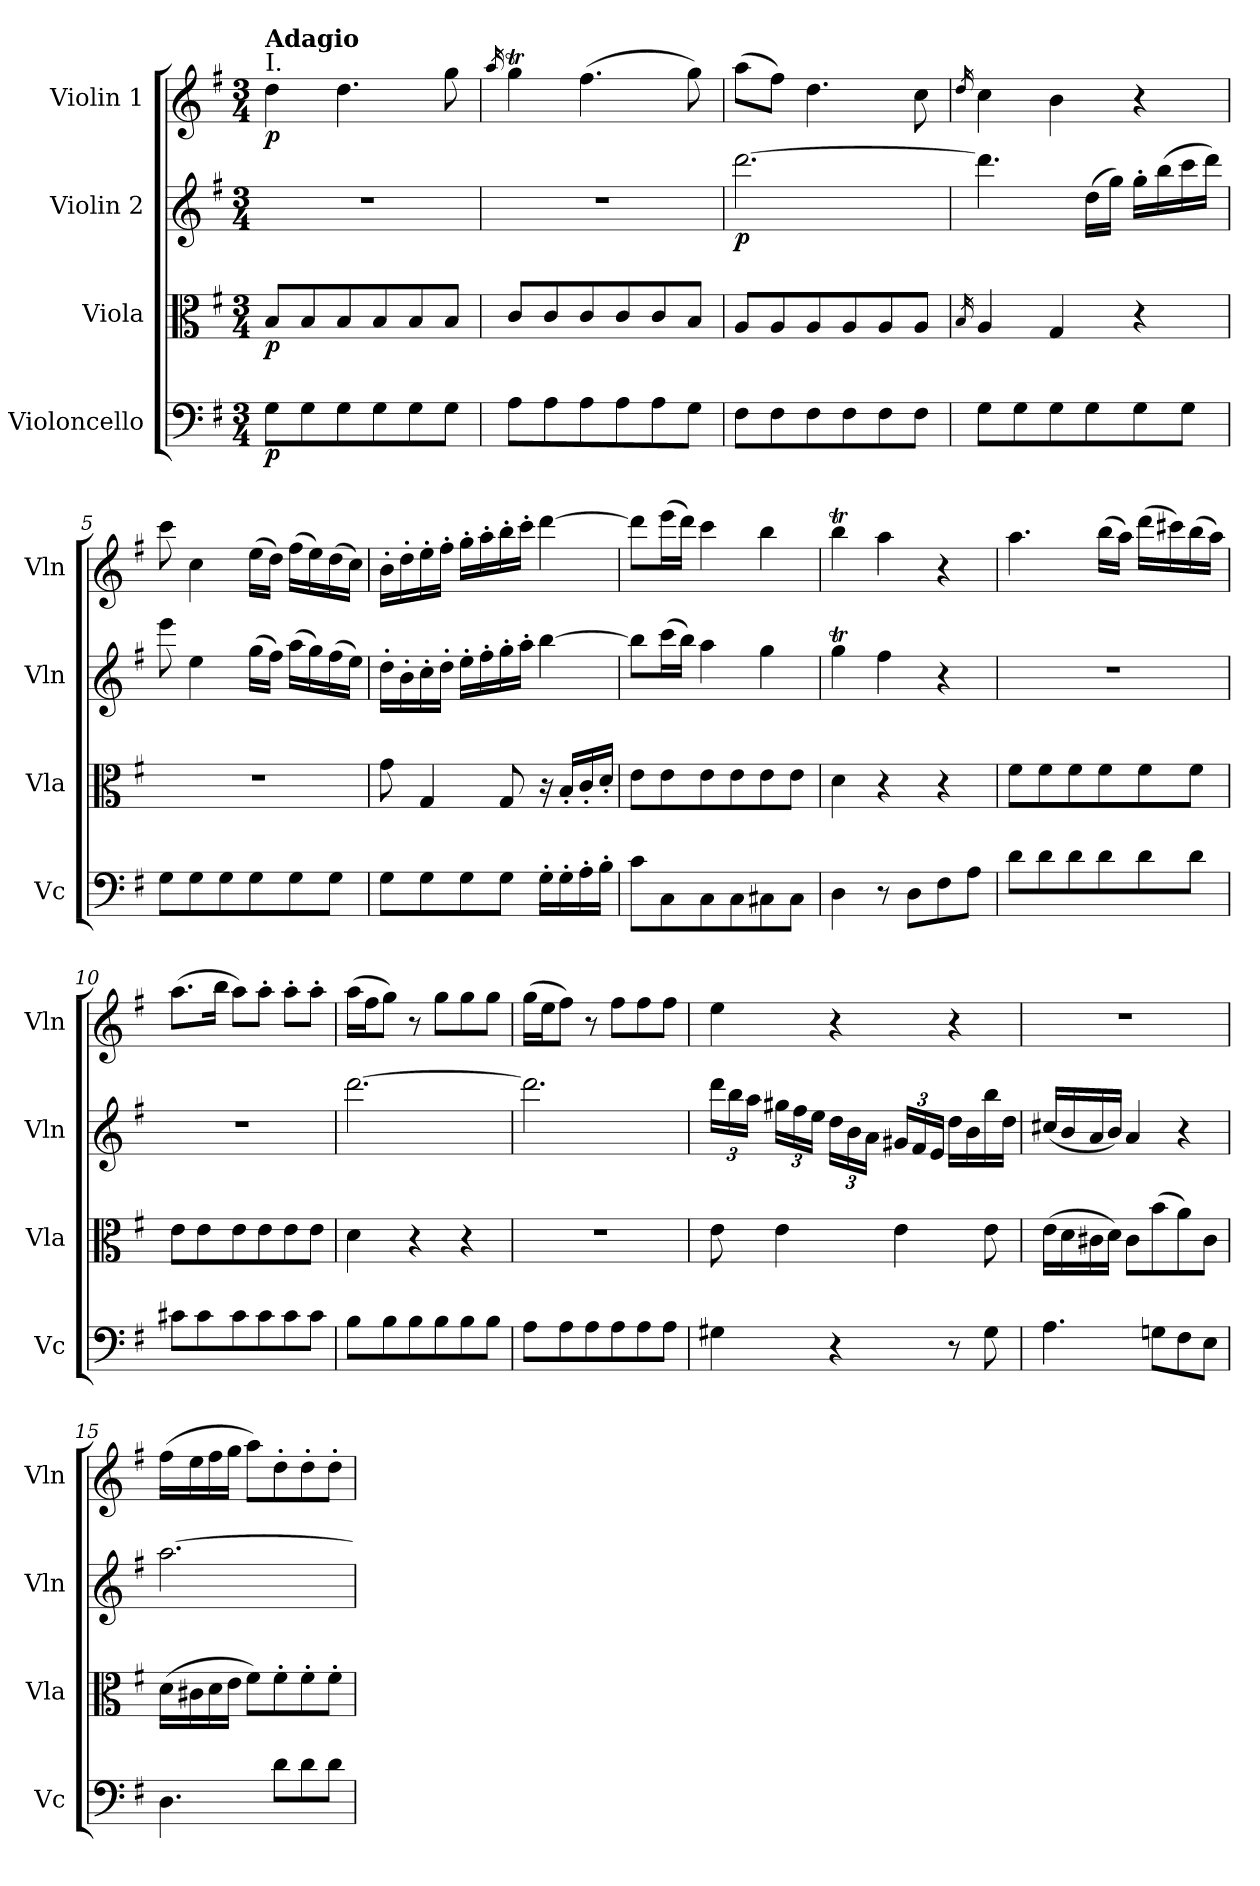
**kern	**dynam	**kern	**dynam	**kern	**dynam	**kern	**dynam
*part4	*part4	*part3	*part3	*part2	*part2	*part1	*part1
*staff4	*staff4	*staff3	*staff3	*staff2	*staff2	*staff1	*staff1
*I"Violoncello	*	*I"Viola	*	*I"Violin 2	*	*I"Violin 1	*
*I'Vc	*	*I'Vla	*	*I'Vln	*	*I'Vln	*
*clefF4	*	*clefC3	*	*clefG2	*	*clefG2	*
*k[f#]	*	*k[f#]	*	*k[f#]	*	*k[f#]	*
*M3/4	*	*M3/4	*	*M3/4	*	*M3/4	*
=1	=1	=1	=1	=1	=1	=1	=1
!	!	!	!	!	!	!LO:TX:a:t=I.	!
!	!	!	!	!	!	!LO:TX:a:B:t=Adagio	!
!	!LO:DY:b	!	!LO:DY:b	!	!	!	!LO:DY:b
8G\L	p	8B/L	p	2.r	.	4dd\	p
8G\	.	8B/	.	.	.	.	.
8G\	.	8B/	.	.	.	4.dd\	.
8G\	.	8B/	.	.	.	.	.
8G\	.	8B/	.	.	.	.	.
8G\J	.	8B/J	.	.	.	8gg\	.
=2	=2	=2	=2	=2	=2	=2	=2
.	.	.	.	.	.	16qaa/	.
8A\L	.	8c/L	.	2.r	.	4ggT\	.
8A\	.	8c/	.	.	.	.	.
8A\	.	8c/	.	.	.	(4.ff#\	.
8A\	.	8c/	.	.	.	.	.
8A\	.	8c/	.	.	.	.	.
8G\J	.	8B/J	.	.	.	8gg\)	.
=3	=3	=3	=3	=3	=3	=3	=3
!	!	!	!	!	!LO:DY:b	!	!
8F#\L	.	8A/L	.	[>2.ddd\	p	(8aa\L	.
8F#\	.	8A/	.	.	.	8ff#\J)	.
8F#\	.	8A/	.	.	.	4.dd\	.
8F#\	.	8A/	.	.	.	.	.
8F#\	.	8A/	.	.	.	.	.
8F#\J	.	8A/J	.	.	.	8cc\	.
=4	=4	=4	=4	=4	=4	=4	=4
.	.	16qB/	.	.	.	16qdd/	.
8G\L	.	4A/	.	4.ddd\]	.	4cc\	.
8G\	.	.	.	.	.	.	.
8G\	.	4G/	.	.	.	4b\	.
8G\	.	.	.	(16dd\LL	.	.	.
.	.	.	.	16gg\JJ)	.	.	.
8G\	.	4r	.	16gg'\LL	.	4r	.
.	.	.	.	(16bb\	.	.	.
8G\J	.	.	.	16ccc\	.	.	.
.	.	.	.	16ddd\JJ)	.	.	.
=5	=5	=5	=5	=5	=5	=5	=5
8G\L	.	2.r	.	8eee\	.	8ccc\	.
8G\	.	.	.	4ee\	.	4cc\	.
8G\	.	.	.	.	.	.	.
8G\	.	.	.	(16gg\LL	.	(16ee\LL	.
.	.	.	.	16ff#\JJ)	.	16dd\JJ)	.
8G\	.	.	.	(16aa\LL	.	(16ff#\LL	.
.	.	.	.	16gg\)	.	16ee\)	.
8G\J	.	.	.	(16ff#\	.	(16dd\	.
.	.	.	.	16ee\JJ)	.	16cc\JJ)	.
!!LO:LB:g=z
=6	=6	=6	=6	=6	=6	=6	=6
8G\L	.	8g\	.	16dd'\LL	.	16b'\LL	.
.	.	.	.	16b'\	.	16dd'\	.
8G\	.	4G/	.	16cc'\	.	16ee'\	.
.	.	.	.	16dd'\JJ	.	16ff#'\JJ	.
8G\	.	.	.	16ee'\LL	.	16gg'\LL	.
.	.	.	.	16ff#'\	.	16aa'\	.
8G\J	.	8G/	.	16gg'\	.	16bb'\	.
.	.	.	.	16aa'\JJ	.	16ccc'\JJ	.
16G'\LL	.	16r	.	[>4bb\	.	[>4ddd\	.
16G'\	.	16B'/LL	.	.	.	.	.
16A'\	.	16c'/	.	.	.	.	.
16B'\JJ	.	16d'/JJ	.	.	.	.	.
=7	=7	=7	=7	=7	=7	=7	=7
8c\L	.	8e\L	.	8bb\L]	.	8ddd\L]	.
8C\	.	8e\	.	(16ccc\L	.	(16eee\L	.
.	.	.	.	16bb\JJ)	.	16ddd\JJ)	.
8C\	.	8e\	.	4aa\	.	4ccc\	.
8C\	.	8e\	.	.	.	.	.
8C#X\	.	8e\	.	4gg\	.	4bb\	.
8C#\J	.	8e\J	.	.	.	.	.
!!LO:LB:g=z
=8	=8	=8	=8	=8	=8	=8	=8
4D\	.	4d\	.	4ggT\	.	4bbt\	.
8r	.	4r	.	4ff#\	.	4aa\	.
8D\L	.	.	.	.	.	.	.
8F#\	.	4r	.	4r	.	4r	.
8A\J	.	.	.	.	.	.	.
=9	=9	=9	=9	=9	=9	=9	=9
8d\L	.	8f#\L	.	2.r	.	4.aa\	.
8d\	.	8f#\	.	.	.	.	.
8d\	.	8f#\	.	.	.	.	.
8d\	.	8f#\	.	.	.	(16bb\LL	.
.	.	.	.	.	.	16aa\JJ)	.
8d\	.	8f#\	.	.	.	(16ddd\LL	.
.	.	.	.	.	.	16ccc#X\)	.
8d\J	.	8f#\J	.	.	.	(16bb\	.
.	.	.	.	.	.	16aa\JJ)	.
=10	=10	=10	=10	=10	=10	=10	=10
8c#X\L	.	8e\L	.	2.r	.	(8.aa\L	.
8c#\	.	8e\	.	.	.	.	.
.	.	.	.	.	.	16bb\Jk	.
8c#\	.	8e\	.	.	.	8aa\L)	.
8c#\	.	8e\	.	.	.	8aa'\J	.
8c#\	.	8e\	.	.	.	8aa'\L	.
8c#\J	.	8e\J	.	.	.	8aa'\J	.
=11	=11	=11	=11	=11	=11	=11	=11
8B\L	.	4d\	.	[>2.ddd\	.	(16aa\LL	.
.	.	.	.	.	.	16ff#\J	.
8B\	.	.	.	.	.	8gg\J)	.
8B\	.	4r	.	.	.	8r	.
8B\	.	.	.	.	.	8gg\L	.
8B\	.	4r	.	.	.	8gg\	.
8B\J	.	.	.	.	.	8gg\J	.
=12	=12	=12	=12	=12	=12	=12	=12
8A\L	.	2.r	.	2.ddd\]	.	(16gg\LL	.
.	.	.	.	.	.	16ee\J	.
8A\	.	.	.	.	.	8ff#\J)	.
8A\	.	.	.	.	.	8r	.
8A\	.	.	.	.	.	8ff#\L	.
8A\	.	.	.	.	.	8ff#\	.
8A\J	.	.	.	.	.	8ff#\J	.
!!LO:LB:g=z
=13	=13	=13	=13	=13	=13	=13	=13
*	*	*	*	*Xbrackettup	*	*	*
4G#X\	.	8e\	.	24ddd\LL	.	4ee\	.
.	.	.	.	24bb\	.	.	.
.	.	.	.	24aa\JJ	.	.	.
.	.	4e\	.	24gg#X\LL	.	.	.
.	.	.	.	24ff#\	.	.	.
.	.	.	.	24ee\JJ	.	.	.
4r	.	.	.	24dd\LL	.	4r	.
.	.	.	.	24b\	.	.	.
.	.	.	.	24a\JJ	.	.	.
.	.	4e\	.	24g#X/LL	.	.	.
.	.	.	.	24f#/	.	.	.
.	.	.	.	24e/JJ	.	.	.
8r	.	.	.	16dd\LL	.	4r	.
.	.	.	.	16b\	.	.	.
8G#\	.	8e\	.	16bb\	.	.	.
.	.	.	.	16dd\JJ	.	.	.
=14	=14	=14	=14	=14	=14	=14	=14
4.A\	.	(>16e\LL	.	(16cc#X/LL	.	2.r	.
.	.	16d\	.	16b/	.	.	.
.	.	16c#X\	.	16a/	.	.	.
.	.	16d\JJ)	.	16b/JJ)	.	.	.
.	.	8c#\L	.	4a/	.	.	.
8Gn\L	.	(>8b\	.	.	.	.	.
8F#\	.	8a\)	.	4r	.	.	.
8E\J	.	8c#\J	.	.	.	.	.
=15	=15	=15	=15	=15	=15	=15	=15
4.D\	.	(>16d\LL	.	[2.aa\	.	(16ff#\LL	.
.	.	16c#X\	.	.	.	16ee\	.
.	.	16d\	.	.	.	16ff#\	.
.	.	16e\JJ	.	.	.	16gg\JJ	.
.	.	8f#\L)	.	.	.	8aa\L)	.
8d\L	.	8f#'\	.	.	.	8dd'\	.
8d\	.	8f#'\	.	.	.	8dd'\	.
8d\J	.	8f#'\J	.	.	.	8dd'\J	.
=	=	=	=	=	=	=	=
*-	*-	*-	*-	*-	*-	*-	*-
